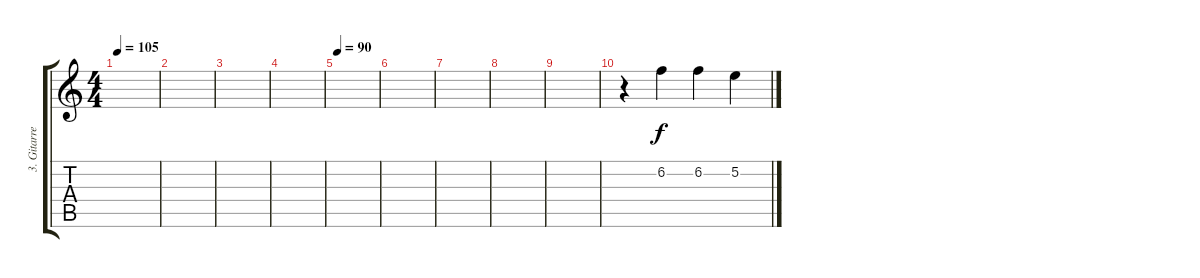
\track ("3. Gitarre" "3. Gitarre") {instrument distortionguitar}
\staff {score tabs}
\tuning (E4 B3 G3 D3 A2 E2) {hide}
\ts (4 4)
\tempo 105
\clef g2
\ks c
|
|
|
|
\tempo 90
|
|
|
|
|
r.4 6.2.4 6.2.4 5.2.4
